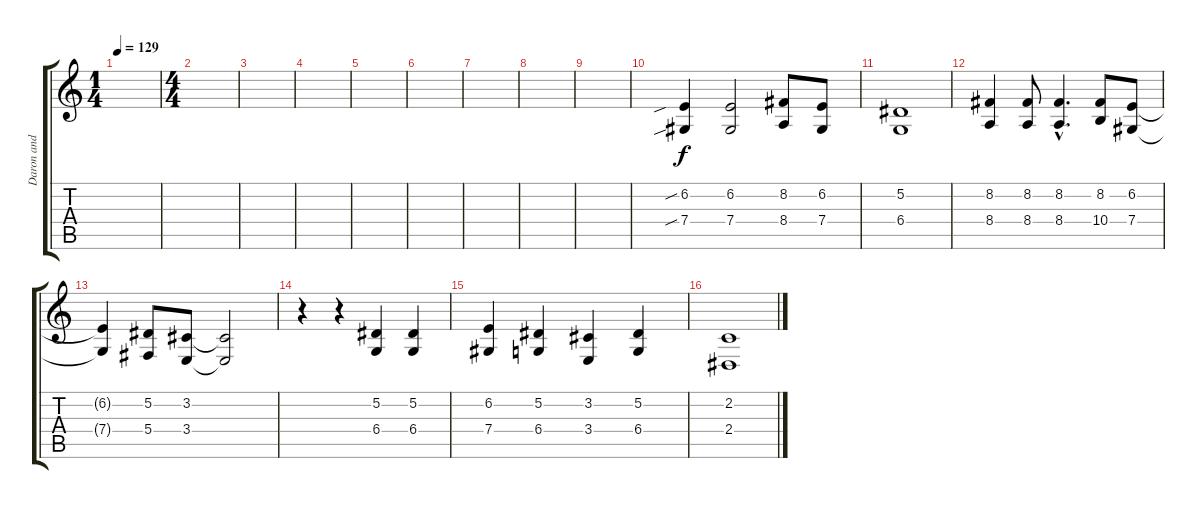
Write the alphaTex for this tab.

\track ("Daron and Serj" "Daron and ") {instrument sopranosax}
\staff {score tabs}
\tuning (Eb4 Bb3 Gb3 Db3 Ab2 Db2) {hide}
\ts (1 4)
\tempo 129
\clef g2
\ks c
|
\ts (4 4)
|
|
|
|
|
|
|
|
(6.2{sib} 7.4{sib}).4 (6.2 7.4).2 (8.2 8.4).8 (6.2 7.4).8 |
(5.2 6.4).1 |
(8.2 8.4).4 (8.2 8.4).8 (8.2{hac} 8.4{hac}).4{d} (8.2 10.4).8 (6.2 7.4).8 |
(6.2{t} 7.4{t}).4 (5.2 5.4).8 (3.2 3.4).8 (3.2{t} 3.4{t}).2 |
r.4 r.4 (5.2 6.4).4 (5.2 6.4).4 |
(6.2 7.4).4 (5.2 6.4).4 (3.2 3.4).4 (5.2 6.4).4 |
(2.2 2.4).1
